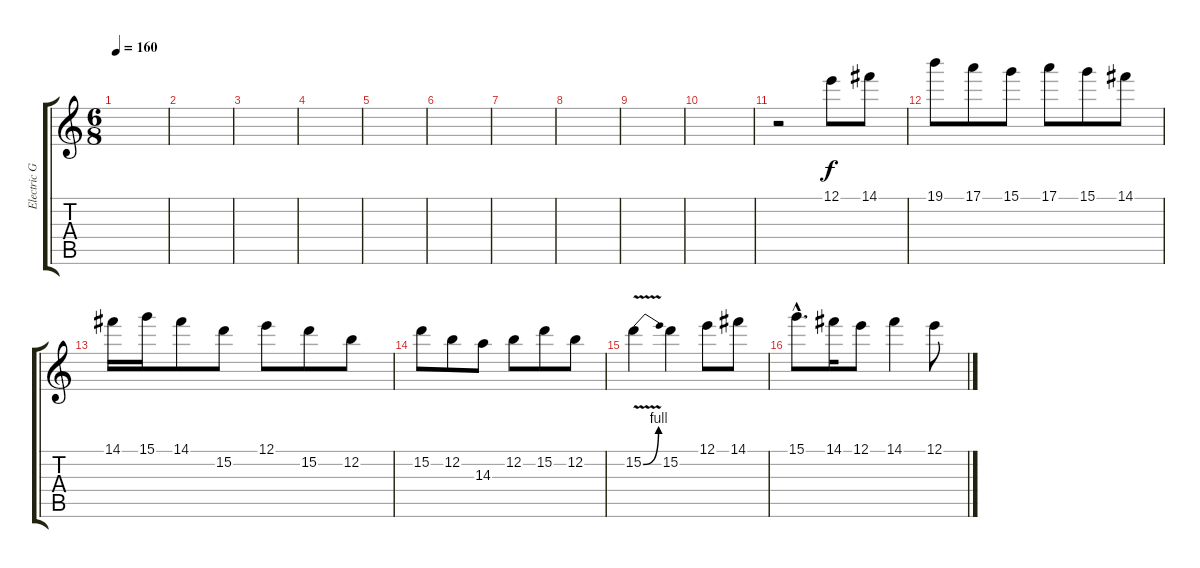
\track ("Electric Guitar 1" "Electric G") {instrument distortionguitar}
\staff {score tabs}
\tuning (E4 B3 G3 D3 A2 E2) {hide}
\ts (6 8)
\tempo 160
\clef g2
\ks c
|
|
|
|
|
|
|
|
|
|
r.2 12.1.8 14.1.8 |
19.1.8 17.1.8 15.1.8 17.1.8 15.1.8 14.1.8 |
14.1.16 15.1.16 14.1.8 15.2.8 12.1.8 15.2.8 12.2.8 |
15.2.8 12.2.8 14.3.8 12.2.8 15.2.8 12.2.8 |
15.2{be (bend 0 0 60 4) v}.4 15.2.4 12.1.8 14.1.8 |
15.1{hac}.8{d} 14.1.16 12.1.8 14.1.4 12.1.8
